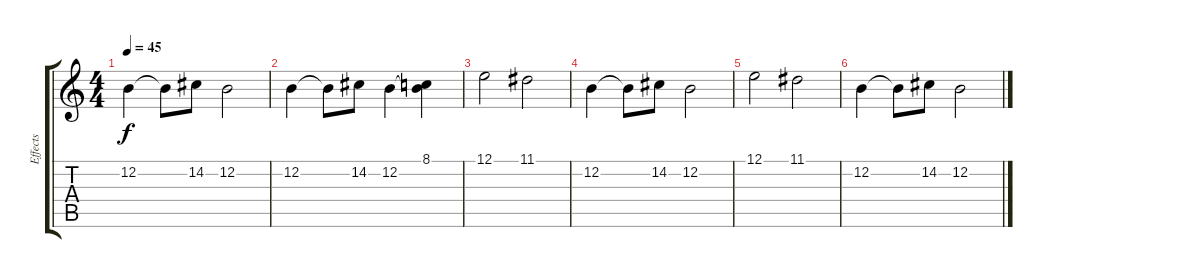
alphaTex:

\track ("Effects" "Effects") {instrument choiraahs}
\staff {score tabs}
\tuning (E4 B3 G3 D3 A2 E2) {hide}
\ts (4 4)
\tempo 45
\clef g2
\ks c
12.2.4{dy f instrument choiraahs} 12.2{t}.8 14.2.8 12.2.2 |
12.2.4 12.2{t}.8 14.2.8 12.2.4 (8.1 12.2{t}).4{instrument reversecymbal} |
12.1.2{instrument choiraahs} 11.1.2 |
12.2.4{instrument choiraahs} 12.2{t}.8 14.2.8 12.2.2 |
12.1.2{instrument choiraahs} 11.1.2 |
12.2.4{instrument choiraahs} 12.2{t}.8 14.2.8 12.2.2
